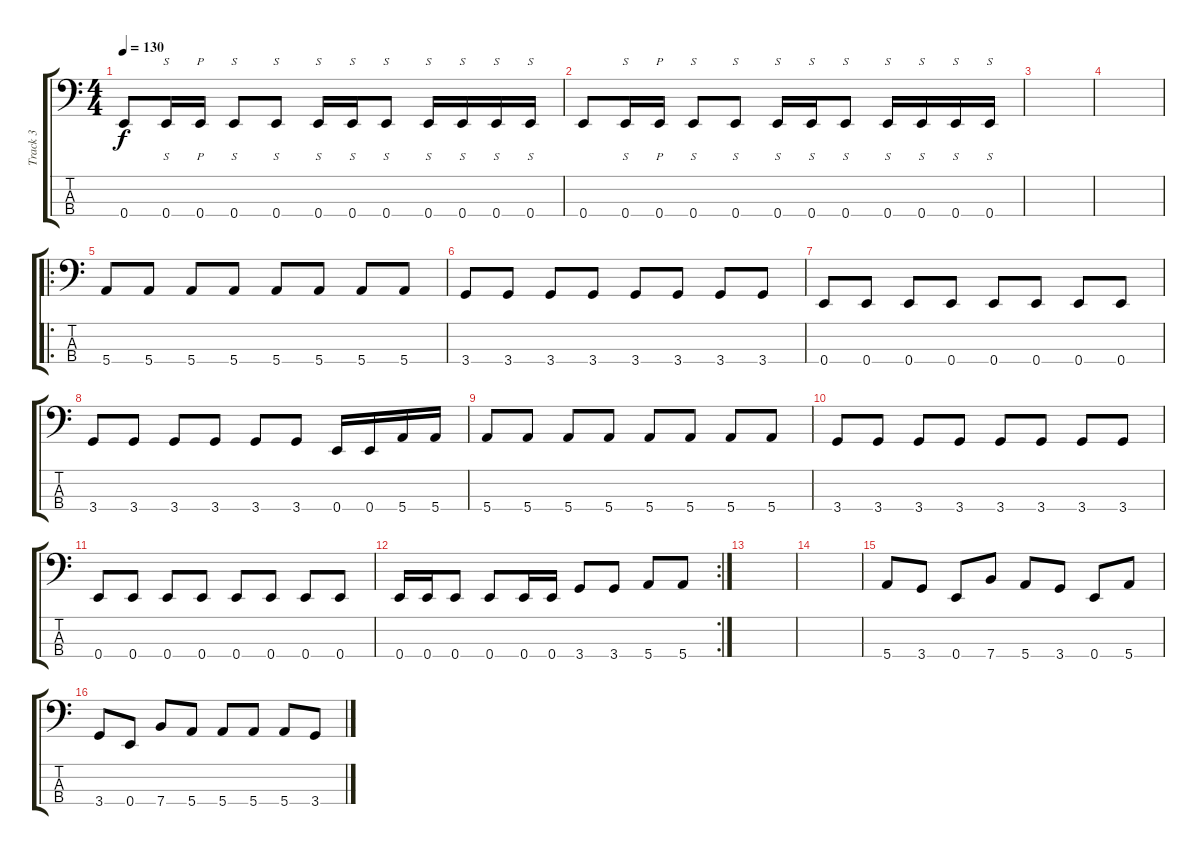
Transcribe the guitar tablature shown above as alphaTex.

\track ("Track 3" "Track 3") {instrument electricbasspick}
\staff {score tabs}
\tuning (G2 D2 A1 E1) {hide}
\ts (4 4)
\tempo 130
\clef f4
\ks c
0.4.8{dy f} 0.4.16{s} 0.4.16{p} 0.4.8{s} 0.4.8{s} 0.4.16{s} 0.4.16{s} 0.4.8{s} 0.4.16{s} 0.4.16{s} 0.4.16{s} 0.4.16{s} |
0.4.8 0.4.16{s} 0.4.16{p} 0.4.8{s} 0.4.8{s} 0.4.16{s} 0.4.16{s} 0.4.8{s} 0.4.16{s} 0.4.16{s} 0.4.16{s} 0.4.16{s} |
|
|
\ro
5.4.8{balance 3} 5.4.8 5.4.8 5.4.8 5.4.8 5.4.8 5.4.8 5.4.8 |
3.4.8 3.4.8 3.4.8 3.4.8 3.4.8 3.4.8 3.4.8 3.4.8 |
0.4.8 0.4.8 0.4.8 0.4.8 0.4.8 0.4.8 0.4.8 0.4.8 |
3.4.8 3.4.8 3.4.8 3.4.8 3.4.8 3.4.8 0.4.16 0.4.16 5.4.16 5.4.16 |
5.4.8 5.4.8 5.4.8 5.4.8 5.4.8 5.4.8 5.4.8 5.4.8 |
3.4.8 3.4.8 3.4.8 3.4.8 3.4.8 3.4.8 3.4.8 3.4.8 |
0.4.8 0.4.8 0.4.8 0.4.8 0.4.8 0.4.8 0.4.8 0.4.8 |
\rc 2
0.4.16 0.4.16 0.4.8 0.4.8 0.4.16 0.4.16 3.4.8 3.4.8 5.4.8 5.4.8 |
|
|
5.4.8 3.4.8 0.4.8 7.4.8 5.4.8 3.4.8 0.4.8 5.4.8 |
3.4.8 0.4.8 7.4.8 5.4.8 5.4.8 5.4.8 5.4.8 3.4.8
